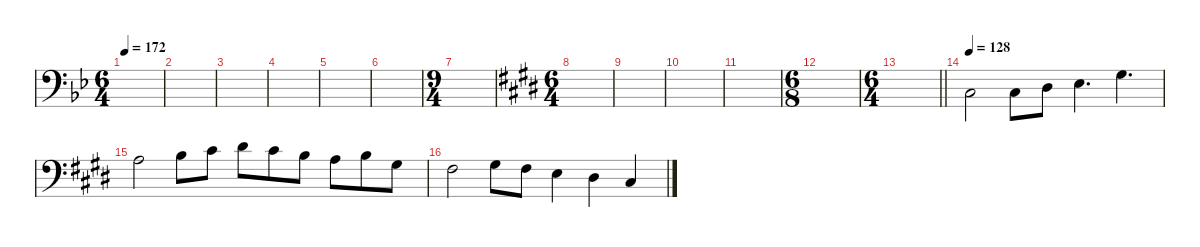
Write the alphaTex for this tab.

\defaultSystemsLayout 4
\hideDynamics
\bracketExtendMode nobrackets
\singleTrackTrackNamePolicy hidden
\multiTrackTrackNamePolicy hidden
\firstSystemTrackNameMode fullname
\firstSystemTrackNameOrientation horizontal
\otherSystemsTrackNameOrientation horizontal
\track ("Contrabassoon" "cbn.") {instrument bassoon}
\staff {score}
\tuning (E4 B3 G3 D3 A2 E2)
\displaytranspose 12
\ts (6 4)
\tempo 172
\clef f4
\ks gminor
|
|
|
|
|
|
\ts (9 4)
\beaming (8 3 3 3 3)
|
\ts (6 4)
\beaming (8 3 3 3 3)
\ks e
|
|
|
|
\ts (6 8)
\beaming (8 3 3 3 3)
|
\ts (6 4)
\beaming (8 3 3 3 3)
\barLineRight lightlight
|
\tempo 128
-3.6{acc #}.2{beam Down} -3.6{acc #}.8{beam Down} -1.6{acc #}.8{beam Down} 0.6{acc forcenatural}.4{d beam Down} 4.6{acc #}.4{d beam Down} |
0.5{acc forcenatural}.2{beam Down} 2.5{acc forcenatural}.8{beam Down} 4.5{acc #}.8{beam Down} 1.4{acc #}.8{beam Down} 4.5{acc #}.8{beam Down} 2.5{acc forcenatural}.8{beam Down} 0.5{acc forcenatural}.8{beam Down} 2.5{acc forcenatural}.8{beam Down} 4.6{acc #}.8{beam Down} |
2.6{acc #}.2{beam Down} 4.6{acc #}.8{beam Down} 2.6{acc #}.8{beam Down} 0.6{acc forcenatural}.4{beam Down} -1.6{acc #}.4{beam Down} -3.6{acc #}.4{beam Up}
